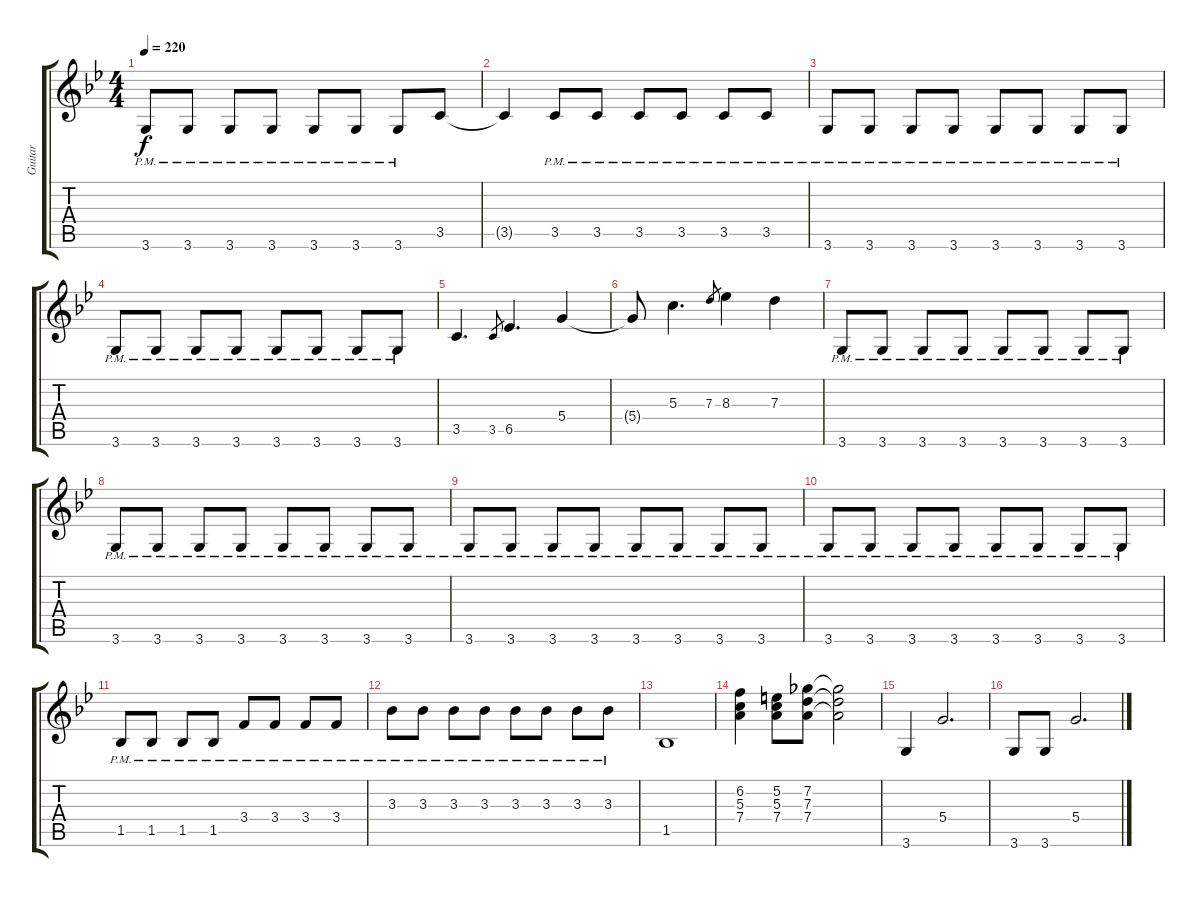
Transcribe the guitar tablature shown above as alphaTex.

\track ("Guitar" "Guitar") {instrument overdrivenguitar}
\staff {score tabs}
\tuning (E4 B3 G3 D3 A2 E2) {hide}
\ts (4 4)
\tempo 220
\clef g2
\ks gminor
3.6{pm}.8{dy f} 3.6{pm}.8 3.6{pm}.8 3.6{pm}.8 3.6{pm}.8 3.6{pm}.8 3.6{pm}.8 3.5.8 |
3.5{t}.4 3.5{pm}.8 3.5{pm}.8 3.5{pm}.8 3.5{pm}.8 3.5{pm}.8 3.5{pm}.8 |
3.6{pm}.8 3.6{pm}.8 3.6{pm}.8 3.6{pm}.8 3.6{pm}.8 3.6{pm}.8 3.6{pm}.8 3.6{pm}.8 |
3.6{pm}.8 3.6{pm}.8 3.6{pm}.8 3.6{pm}.8 3.6{pm}.8 3.6{pm}.8 3.6{pm}.8 3.6{pm}.8 |
3.5.4{d} 3.5.8{gr} 6.5.4{d} 5.4.4 |
5.4{t}.8 5.3.4{d} 7.3.8{gr} 8.3.4 7.3.4 |
3.6{pm}.8 3.6{pm}.8 3.6{pm}.8 3.6{pm}.8 3.6{pm}.8 3.6{pm}.8 3.6{pm}.8 3.6{pm}.8 |
3.6{pm}.8 3.6{pm}.8 3.6{pm}.8 3.6{pm}.8 3.6{pm}.8 3.6{pm}.8 3.6{pm}.8 3.6{pm}.8 |
3.6{pm}.8 3.6{pm}.8 3.6{pm}.8 3.6{pm}.8 3.6{pm}.8 3.6{pm}.8 3.6{pm}.8 3.6{pm}.8 |
3.6{pm}.8 3.6{pm}.8 3.6{pm}.8 3.6{pm}.8 3.6{pm}.8 3.6{pm}.8 3.6{pm}.8 3.6{pm}.8 |
1.5{pm}.8 1.5{pm}.8 1.5{pm}.8 1.5{pm}.8 3.4{pm}.8 3.4{pm}.8 3.4{pm}.8 3.4{pm}.8 |
3.3{pm}.8 3.3{pm}.8 3.3{pm}.8 3.3{pm}.8 3.3{pm}.8 3.3{pm}.8 3.3{pm}.8 3.3{pm}.8 |
1.5.1 |
(6.2 5.3 7.4).4 (5.2 5.3 7.4).8 (7.2 7.3 7.4).8 (7.2{t} 7.3{t} 7.4{t}).2 |
3.6.4 5.4.2{d} |
3.6.8 3.6.8 5.4.2{d}
